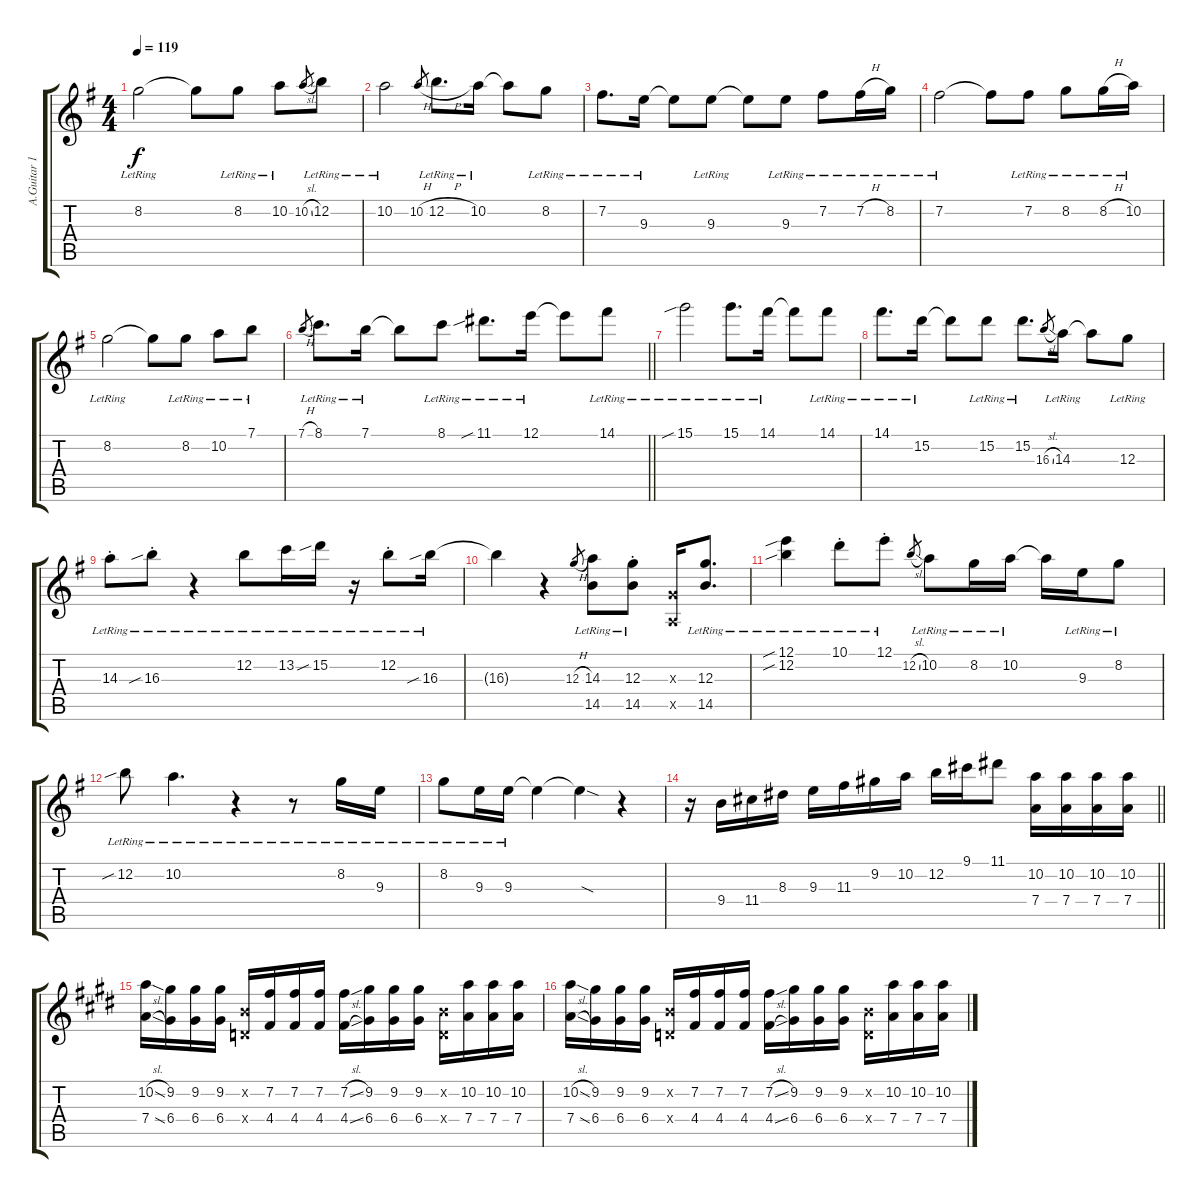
\track ("A.Guitar 1" "A.Guitar 1") {instrument acousticguitarsteel}
\staff {score tabs}
\tuning (E4 B3 G3 D3 A2 E2) {hide}
\ts (4 4)
\tempo 119
\clef g2
\ks eminor
8.2{lr}.2{dy f} 8.2{t}.8 8.2{lr}.8 10.2{lr}.8 10.2{sl}.8{gr} 12.2{lr}.8 |
10.2{lr}.2 10.2{h}.8{gr} 12.2{h lr}.8{d} 10.2{lr}.16 10.2{t}.8 8.2{lr}.8 |
7.2{lr}.8{d} 9.3{lr}.16 9.3{t}.8 9.3{lr}.8 9.3{t}.8 9.3{lr}.8 7.2{lr}.8 7.2{h lr}.16 8.2{lr}.16 |
7.2{lr}.2 7.2{t}.8 7.2{lr}.8 8.2{lr}.8 8.2{h lr}.16 10.2{lr}.16 |
8.2{lr}.2 8.2{t}.8 8.2{lr}.8 10.2{lr}.8 7.1{lr}.8 |
\barLineRight lightlight
7.1{h}.8{gr} 8.1{lr}.8{d} 7.1{lr}.16 7.1{t}.8 8.1{lr}.8 11.1{sib lr}.8{d} 12.1{lr}.16 12.1{t}.8 14.1{lr}.8 |
15.1{sib lr}.2 15.1{lr}.8{d} 14.1{lr}.16 14.1{t}.8 14.1{lr}.8 |
14.1{lr}.8{d} 15.2{lr}.16 15.2{t}.8 15.2{lr}.8 15.2{lr}.8{d} 16.3{sl}.8{gr} 14.3{lr}.16 14.3{t}.8 12.3{lr}.8 |
14.3{st lr}.8 16.3{sib st lr}.8 r.4 12.2{lr}.8 13.2{lr}.16 15.2{sib lr}.16 r.16 12.2{st lr}.8 16.3{sib lr}.16 |
16.3{t}.4 r.4 12.3{h}.8{gr} (14.3{lr} 14.5{lr}).8 (12.3{st lr} 14.5{st lr}).8 (0.3{x} 0.5{x}).16 (12.3{lr} 14.5{lr}).8{d} |
(12.1{sib lr} 12.2{sib lr}).4 10.1{st lr}.8 12.1{st lr}.8 12.2{sl}.8{gr} 10.2{lr}.8 8.2{lr}.16 10.2{lr}.16 10.2{t}.16 9.3{lr}.16 8.2{lr}.8 |
12.2{sib lr}.8 10.2{lr}.4{d} r.4 r.8 8.2{lr}.16 9.3{lr}.16 |
8.2{lr}.8 9.3{lr}.16 9.3{lr}.16 9.3{t}.4 9.3{sod t}.4 r.4 |
\barLineRight lightlight
r.16 9.4.16 11.4.16 8.3.16 9.3.16 11.3.16 9.2.16 10.2.16 12.2.16 9.1.16 11.1.8 (10.2 7.4).16 (10.2 7.4).16 (10.2 7.4).16 (10.2 7.4).16 |
\ks c#minor
(10.2{sl} 7.4{sl}).16 (9.2 6.4).16 (9.2 6.4).16 (9.2 6.4).16 (0.2{x} 0.4{x}).16 (7.2 4.4).16 (7.2 4.4).16 (7.2 4.4).16 (7.2{sl} 4.4{sl}).16 (9.2 6.4).16 (9.2 6.4).16 (9.2 6.4).16 (0.2{x} 0.4{x}).16 (10.2 7.4).16 (10.2 7.4).16 (10.2 7.4).16 |
(10.2{sl} 7.4{sl}).16 (9.2 6.4).16 (9.2 6.4).16 (9.2 6.4).16 (0.2{x} 0.4{x}).16 (7.2 4.4).16 (7.2 4.4).16 (7.2 4.4).16 (7.2{sl} 4.4{sl}).16 (9.2 6.4).16 (9.2 6.4).16 (9.2 6.4).16 (0.2{x} 0.4{x}).16 (10.2 7.4).16 (10.2 7.4).16 (10.2 7.4).16
